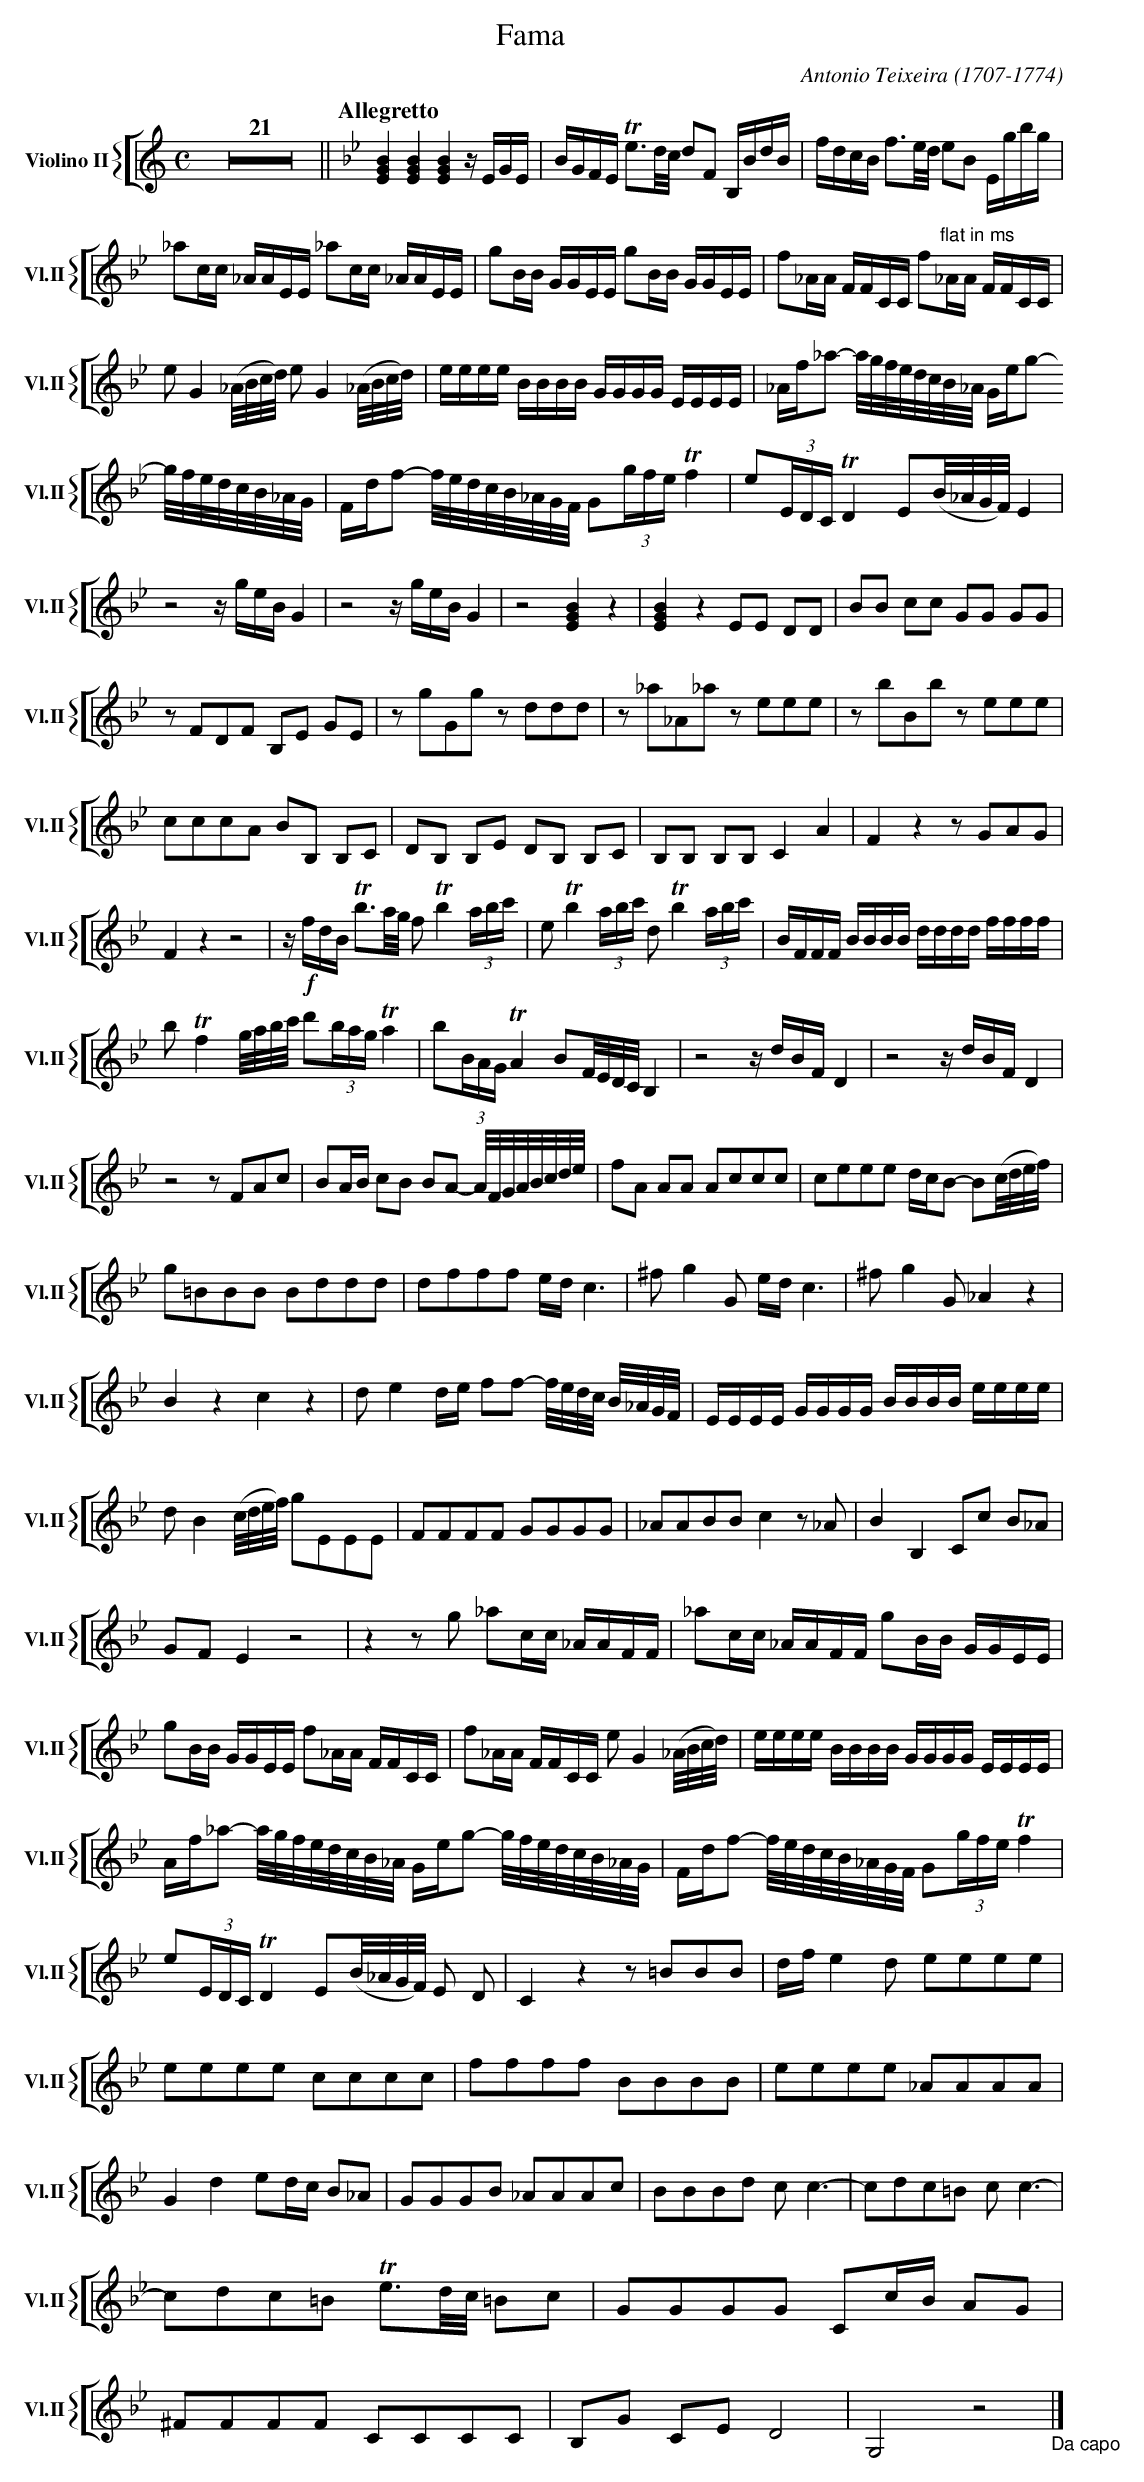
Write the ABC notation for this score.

X:1
T:Fama
C:Antonio Teixeira (1707-1774)
M:C
L:1/4
K:C
V: 8 clef=treble name="Violino II" sname="Vl.II"
%%staves [{ 8 }]
    Z21 || \
[Q: "Allegretto"] [K:Bb] [EGB][EGB][EGB] z//E//G//E// | B//G//F//E// !trill!e3/4d///c/// d/F/ B,//B//d//B// | \
    f//d//c//B// f3/4e///d/// e/B/ E//g//b//g// | \
    _a/c//c// _A//A//E//E// _a/c//c// _A//A//E//E// | g/B//B// G//G//E//E// g/B//B// G//G//E//E// | \
    f/_A//A// F//F//C//C// f/"^flat in ms"_A//A// F//F//C//C// | e/G (_A///B///c///d///) e/G (_A///B///c///d///) | \
    e/4e/4e/4e/4 B/4B/4B/4B/4 G/4G/4G/4G/4 E/4E/4E/4E/4 | \
    _A/4f/4_a/2 -a/8g/8f/8e/8d/8c/8B/8_A/8 G/4e/4g/2 -g/8f/8e/8d/8c/8B/8_A/8G/8 | \
    F/4d/4f/2- f/8e/8d/8c/8B/8_A/8G/8F/8 G/2(3g/4f/4e/4 +trill+f | \
    e/(3E//D//C// !trill!D E/(B///_A///G///F///) E | \
    z2 z//g//e//B// G  | z2 z//g//e//B// G | z2[EGB]z | [EGB]z E/E/ D/D/ | B/B/ c/c/ G/G/ G/G/ | \
    z/F/D/F/ B,/E/ G/E/ | z/g/G/g/ z/d/d/d/ | z/_a/_A/_a/  z/e/e/e/ | z/b/B/b/ z/e/e/e/ | c/c/c/A/ B/B,/ B,/C/ | \
    D/B,/ B,/E/ D/B,/ B,/C/ | B,/B,/ B,/B,/ C A | F z z/G/A/G/ | F z z2  | \
    z//!f!f//d//B// !trill!b3/4a/8g/8 f/ !trill!b (3a//b//c'// | \
    e/ !trill!b (3a//b//c'// d/  !trill!b (3a//b//c'// | B/4F/4F/4F/4 B/4B/4B/4B/4 d/4d/4d/4d/4 f/4f/4f/4f/4 | \
    b/ !trill!f g/8a/8b/8c'/8 d'/(3b//a//g// !trill!a | \
    b/(3B//A//G// !trill!A B/F/8E/8D/8C/8 B, | z2 z/4d/4B/4F/4 D | z2 z/4d/4B/4F/4 D | \
    z2 z/F/A/c/ | B/A//B// c/B/ B/A/- A/8F/8G/8A/8B/8c/8d/8e/8 | f/A/ A/A/ A/c/c/c/ | \
    c/e/e/e/ d//c//B/- B/(c/8d/8e/8f/8) | g/=B/B/B/ B/d/d/d/ | d/f/f/f/  e//d// c3/2| \
    ^f/gG/ e//d// c3/2 | ^f/gG/ _Az|Bzcz| d/e d//e// f/f/- f/8e/8d/8c/8 B/8_A/8G/8F/8 | \
    E//E//E//E// G//G//G//G// B//B//B//B// e//e//e//e// | \
    d/B(c/8d/8e/8f/8) g/E/E/E/ | \
    F/F/F/F/ G/G/G/G/ | _A/A/B/B/ c z/_A/ | BB, C/c/ B/_A/ | G/F/ E z2 | \
    z z/g/ _a/c//c// _A//A//F//F// | \
    _a/c//c// _A//A//F//F// g/B//B// G//G//E//E// | g/B//B// G//G//E//E// f/_A//A// F//F//C//C// | \
    f/_A//A// F//F//C//C// e/G (_A/8B/8c/8d/8) | e//e//e//e// B//B//B//B// G//G//G//G// E//E//E//E// | \
    A/4f/4_a/2 -a/8g/8f/8e/8d/8c/8B/8_A/8 G/4e/4g/2 -g/8f/8e/8d/8c/8B/8_A/8G/8 | \
    F/4d/4f/2- f/8e/8d/8c/8B/8_A/8G/8F/8 G/2(3g/4f/4e/4 +trill+f | \
    e/(3E//D//C// !trill!D E/(B///_A///G///F///) E/ D/ | \
    Czz/=B/B/B/ | d//f// e d/ e/e/e/e/ | e/e/e/e/ c/c/c/c/| f/f/f/f/ B/B/B/B/ | \
    e/e/e/e/ _A/A/A/A/ | G d e/d//c// B/_A/ | G/G/G/B/ _A/A/A/c/ | B/B/B/d/ c<c- | c/d/c/=B/ c<c- | \
    c/d/c/=B/ !trill!e3/4d/8c/8 =B/c/ | G/G/G/G/ C/c//B// A/G/ | ^F/F/F/F/ C/C/C/C/ | B,/G/ C/E/ D2| G,2 z2 "_Da capo" |] \
